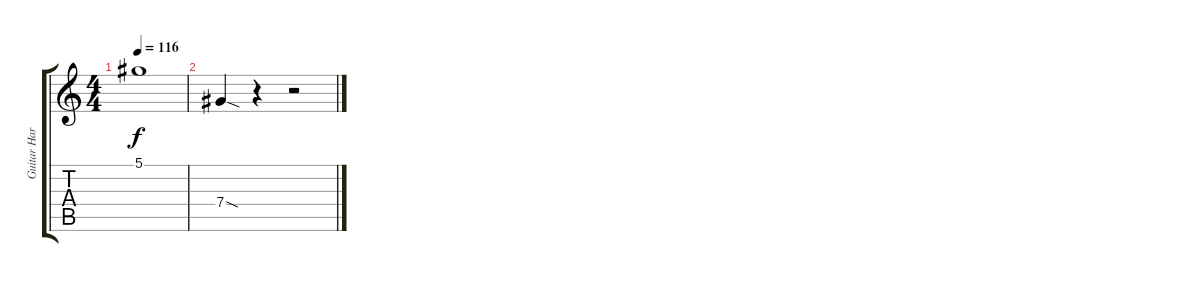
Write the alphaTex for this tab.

\track ("Guitar Harmonics" "Guitar Har") {instrument guitarharmonics}
\staff {score tabs}
\tuning (Eb4 Bb3 Gb3 Db3 Ab2 Eb2) {hide}
\ts (4 4)
\tempo 116
\clef g2
\ks c
5.1.1{dy f} |
7.4{sod}.4 r.4 r.2
